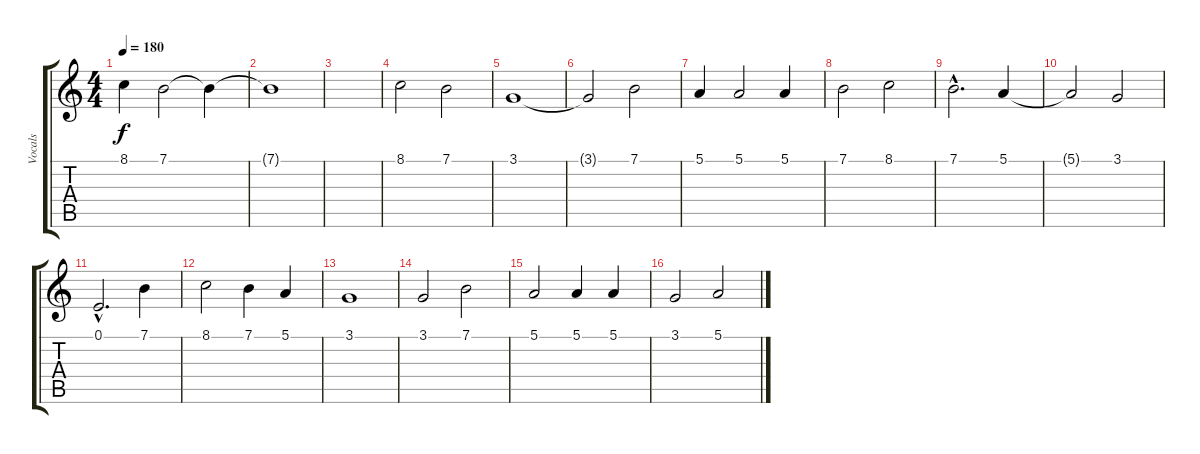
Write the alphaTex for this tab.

\track ("Vocals" "Vocals") {instrument choiraahs}
\staff {score tabs}
\tuning (E4 B3 G3 D3 A2 E2) {hide}
\ts (4 4)
\tempo 180
\clef g2
\ks c
8.1{t}.4{dy f} 7.1.2 7.1{t}.4 |
7.1{t}.1 |
|
8.1.2 7.1.2 |
3.1.1 |
3.1{t}.2 7.1.2 |
5.1.4 5.1.2 5.1.4 |
7.1.2 8.1.2 |
7.1{hac}.2{d} 5.1.4 |
5.1{t}.2 3.1.2 |
0.1{hac}.2{d} 7.1.4 |
8.1.2 7.1.4 5.1.4 |
3.1.1 |
3.1.2 7.1.2 |
5.1.2 5.1.4 5.1.4 |
3.1.2 5.1.2
